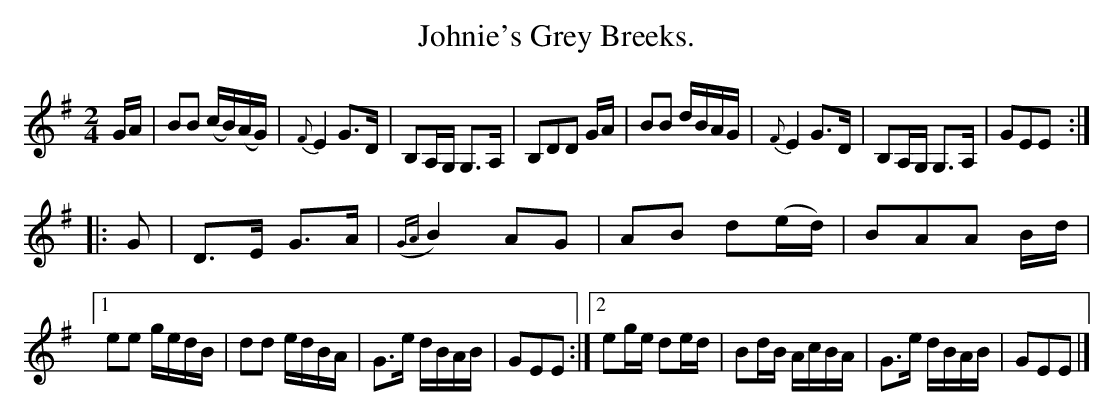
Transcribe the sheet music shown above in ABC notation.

X:1
T:Johnie's Grey Breeks.
M:2/4
L:1/16
K:EMin
GA|B2B2 (cB)(AG)| {F}E4  G3D |B,2A,G, G,3A, |B,2D2D2 GA|\
B2B2  dBAG   | {F}E4  G3D |B,2A,G, G,3A, |G2E2E2   :|
|:G2|D3E   G3A    |({GA}B4) A2G2|A2B2    d2(ed)|B2A2A2  Bd|
[1 e2e2  gedB   | d2d2    edBA|G3e     dBAB  |G2E2E2   :|\
[2 e2ge  d2ed   | B2dB    AcBA|G3e     dBAB  |G2E2E2   |]
